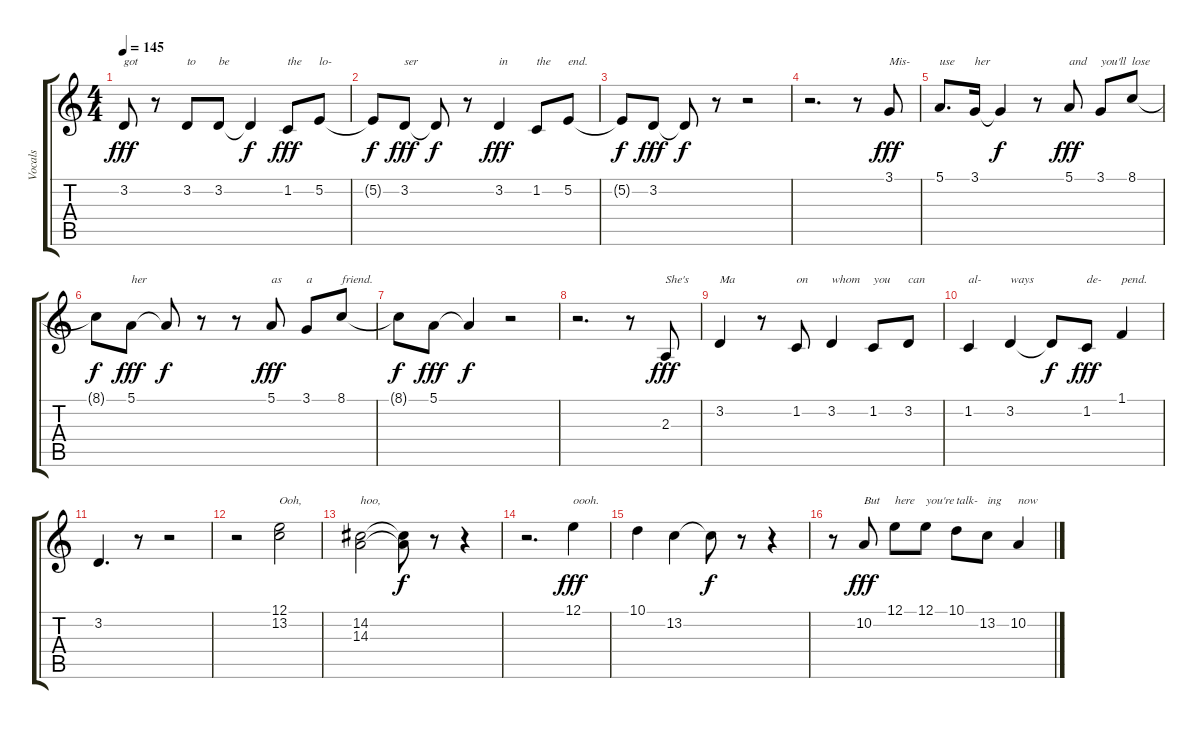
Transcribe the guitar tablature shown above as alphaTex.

\track ("Vocals" "Vocals") {instrument lead6voice}
\staff {score tabs}
\tuning (E4 B3 G3 D3 A2 E2) {hide}
\ts (4 4)
\tempo 145
\clef g2
\ks c
3.2.8{txt "got" dy fff} r.8 3.2.8{txt "to"} 3.2.8{txt "be"} 3.2{t}.4{dy f} 1.2.8{txt "the" dy fff} 5.2.8{txt "lo-"} |
5.2{t}.8{dy f} 3.2.8{txt "ser" dy fff} 3.2{t}.8{dy f} r.8 3.2.4{txt "in" dy fff} 1.2.8{txt "the"} 5.2.8{txt "end."} |
5.2{t}.8{dy f} 3.2.8{dy fff} 3.2{t}.8{dy f} r.8 r.2 |
r.2{d} r.8 3.1.8{txt "Mis-" dy fff} |
5.1.8{d txt "use"} 3.1.16{txt "her"} 3.1{t}.4{dy f} r.8 5.1.8{txt "and" dy fff} 3.1.8{txt "you'll"} 8.1.8{txt "lose"} |
8.1{t}.8{dy f} 5.1.8{txt "her" dy fff} 5.1{t}.8{dy f} r.8 r.8 5.1.8{txt "as" dy fff} 3.1.8{txt "a"} 8.1.8{txt "friend."} |
8.1{t}.8{dy f} 5.1.8{dy fff} 5.1{t}.4{dy f} r.2 |
r.2{d} r.8 2.3.8{txt "She's" dy fff} |
3.2.4{txt "Ma"} r.8 1.2.8{txt "on"} 3.2.4{txt "whom"} 1.2.8{txt "you"} 3.2.8{txt "can"} |
1.2.4{txt "al-"} 3.2.4{txt "ways"} 3.2{t}.8{dy f} 1.2.8{txt "de-" dy fff} 1.1.4{txt "pend."} |
3.2.4{d} r.8 r.2 |
r.2 (12.1 13.2).2{txt "Ooh,"} |
(14.2 14.3).2{txt "hoo,"} (14.2{t} 14.3{t}).8{dy f} r.8 r.4 |
r.2{d} 12.1.4{txt "oooh." dy fff} |
10.1.4 13.2.4 13.2{t}.8{dy f} r.8 r.4 |
r.8 10.2.8{txt "But" dy fff} 12.1.8{txt "here"} 12.1.8{txt "you're"} 10.1.8{txt "talk-"} 13.2.8{txt "ing"} 10.2.4{txt "now"}
